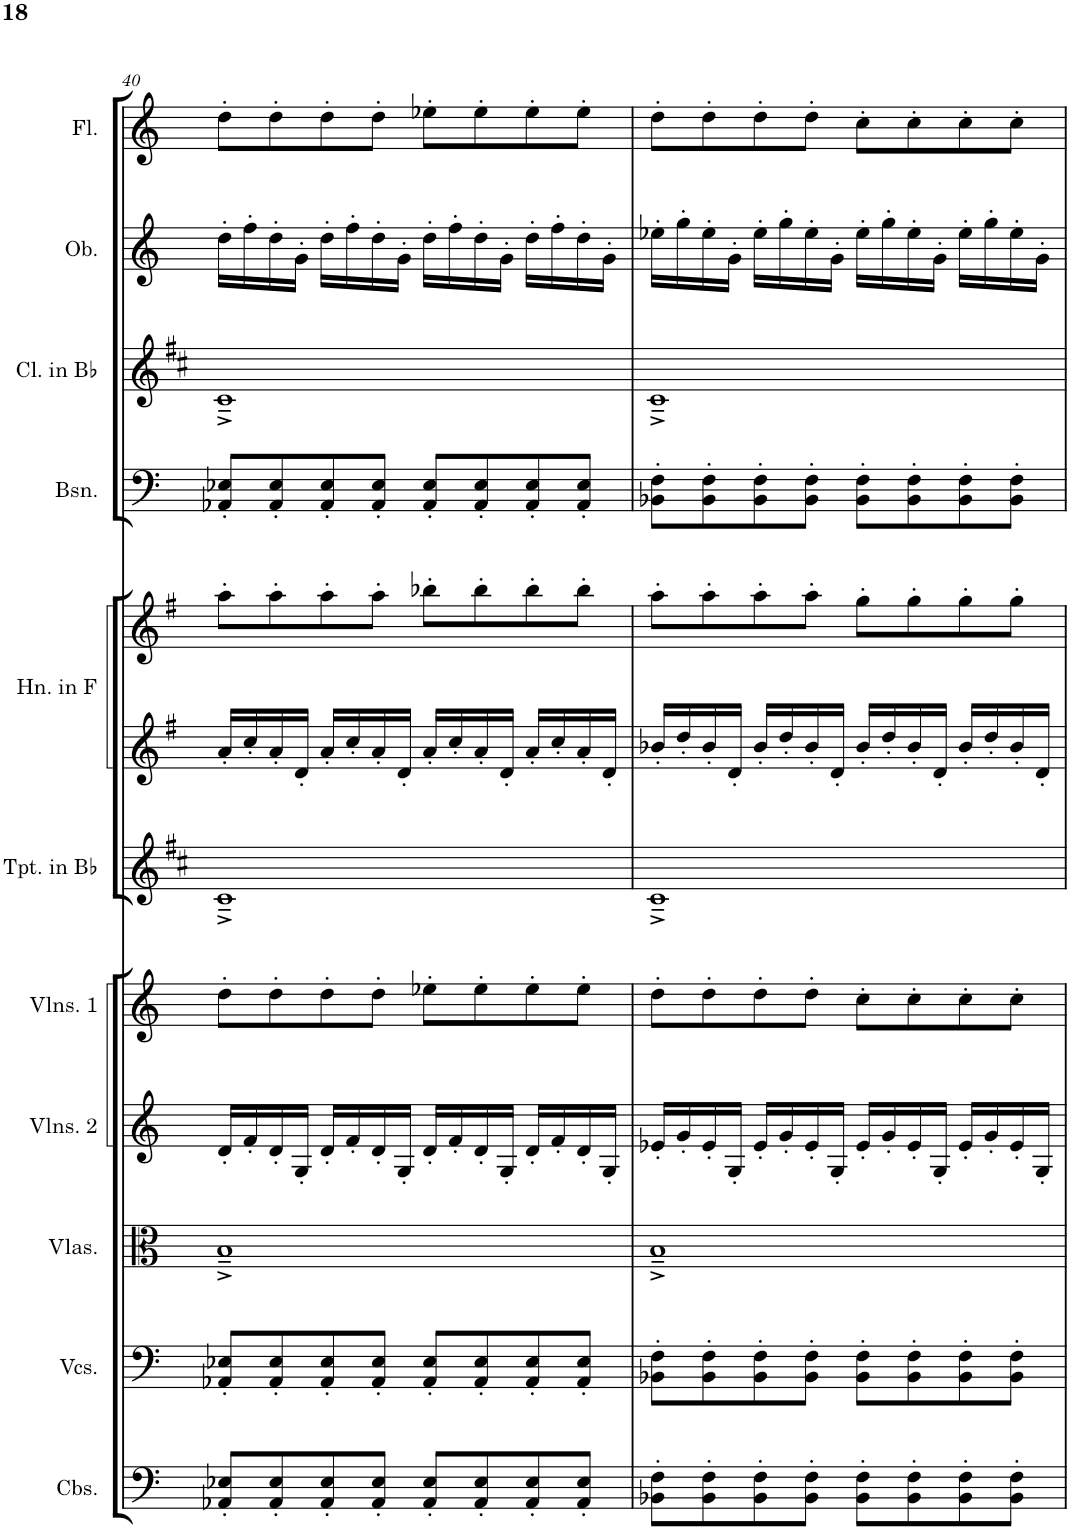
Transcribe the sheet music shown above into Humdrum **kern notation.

**kern	**kern	**kern	**kern	**kern	**kern	**kern	**kern	**kern	**kern	**kern	**kern
*part11	*part10	*part9	*part8	*part7	*part6	*part5	*part5	*part4	*part3	*part2	*part1
*staff12	*staff11	*staff10	*staff9	*staff8	*staff7	*staff6	*staff5	*staff4	*staff3	*staff2	*staff1
*I"Contrabasses	*I"Violoncellos	*I"Violas	*I"Violins 2	*I"Violins 1	*I"Trumpets in Bb	*I"Horns in F	*	*I"Bassoons	*I"Clarinets in Bb	*I"Oboes	*I"Flutes
*I'Cbs.	*I'Vcs.	*I'Vlas.	*I'Vlns. 2	*I'Vlns. 1	*I'Tpt. in Bb	*I'Hn. in F	*	*I'Bsn.	*I'Cl. in Bb	*I'Ob.	*I'Fl.
!!LO:PB:g=z
*clefF4	*clefF4	*clefC3	*clefG2	*clefG2	*clefG2	*clefG2	*clefG2	*clefF4	*clefG2	*clefG2	*clefG2
*Trd7c12	*	*	*	*	*Trd1c2	*Trd4c7	*Trd4c7	*	*Trd1c2	*	*
*k[]	*k[]	*k[]	*k[]	*k[]	*k[f#c#]	*k[f#]	*k[f#]	*k[]	*k[f#c#]	*k[]	*k[]
*M4/4	*M4/4	*M4/4	*M4/4	*M4/4	*M4/4	*M4/4	*M4/4	*M4/4	*M4/4	*M4/4	*M4/4
=40	=40	=40	=40	=40	=40	=40	=40	=40	=40	=40	=40
8AA-X/' 8E-X/'L	8AA-X/' 8E-X/'L	1B~^	16d'/LL	8dd'\L	1c#~^	16a'/LL	8aa'\L	8AA-X/' 8E-X/'L	1c#~^	16dd'\LL	8dd'\L
.	.	.	16f'/	.	.	16cc'/	.	.	.	16ff'\	.
8AA-/' 8E-/'	8AA-/' 8E-/'	.	16d'/	8dd'\	.	16a'/	8aa'\	8AA-/' 8E-/'	.	16dd'\	8dd'\
.	.	.	16G'/JJ	.	.	16d'/JJ	.	.	.	16g'\JJ	.
8AA-/' 8E-/'	8AA-/' 8E-/'	.	16d'/LL	8dd'\	.	16a'/LL	8aa'\	8AA-/' 8E-/'	.	16dd'\LL	8dd'\
.	.	.	16f'/	.	.	16cc'/	.	.	.	16ff'\	.
8AA-/' 8E-/'J	8AA-/' 8E-/'J	.	16d'/	8dd'\J	.	16a'/	8aa'\J	8AA-/' 8E-/'J	.	16dd'\	8dd'\J
.	.	.	16G'/JJ	.	.	16d'/JJ	.	.	.	16g'\JJ	.
8AA-/' 8E-/'L	8AA-/' 8E-/'L	.	16d'/LL	8ee-X'\L	.	16a'/LL	8bb-X'\L	8AA-/' 8E-/'L	.	16dd'\LL	8ee-X'\L
.	.	.	16f'/	.	.	16cc'/	.	.	.	16ff'\	.
8AA-/' 8E-/'	8AA-/' 8E-/'	.	16d'/	8ee-'\	.	16a'/	8bb-'\	8AA-/' 8E-/'	.	16dd'\	8ee-'\
.	.	.	16G'/JJ	.	.	16d'/JJ	.	.	.	16g'\JJ	.
8AA-/' 8E-/'	8AA-/' 8E-/'	.	16d'/LL	8ee-'\	.	16a'/LL	8bb-'\	8AA-/' 8E-/'	.	16dd'\LL	8ee-'\
.	.	.	16f'/	.	.	16cc'/	.	.	.	16ff'\	.
8AA-/' 8E-/'J	8AA-/' 8E-/'J	.	16d'/	8ee-'\J	.	16a'/	8bb-'\J	8AA-/' 8E-/'J	.	16dd'\	8ee-'\J
.	.	.	16G'/JJ	.	.	16d'/JJ	.	.	.	16g'\JJ	.
=41	=41	=41	=41	=41	=41	=41	=41	=41	=41	=41	=41
8BB-X\' 8F\'L	8BB-X\' 8F\'L	1B~^	16e-X'/LL	8dd'\L	1c#~^	16b-X'/LL	8aa'\L	8BB-X\' 8F\'L	1c#~^	16ee-X'\LL	8dd'\L
.	.	.	16g'/	.	.	16dd'/	.	.	.	16gg'\	.
8BB-\' 8F\'	8BB-\' 8F\'	.	16e-'/	8dd'\	.	16b-'/	8aa'\	8BB-\' 8F\'	.	16ee-'\	8dd'\
.	.	.	16G'/JJ	.	.	16d'/JJ	.	.	.	16g'\JJ	.
8BB-\' 8F\'	8BB-\' 8F\'	.	16e-'/LL	8dd'\	.	16b-'/LL	8aa'\	8BB-\' 8F\'	.	16ee-'\LL	8dd'\
.	.	.	16g'/	.	.	16dd'/	.	.	.	16gg'\	.
8BB-\' 8F\'J	8BB-\' 8F\'J	.	16e-'/	8dd'\J	.	16b-'/	8aa'\J	8BB-\' 8F\'J	.	16ee-'\	8dd'\J
.	.	.	16G'/JJ	.	.	16d'/JJ	.	.	.	16g'\JJ	.
8BB-\' 8F\'L	8BB-\' 8F\'L	.	16e-'/LL	8cc'\L	.	16b-'/LL	8gg'\L	8BB-\' 8F\'L	.	16ee-'\LL	8cc'\L
.	.	.	16g'/	.	.	16dd'/	.	.	.	16gg'\	.
8BB-\' 8F\'	8BB-\' 8F\'	.	16e-'/	8cc'\	.	16b-'/	8gg'\	8BB-\' 8F\'	.	16ee-'\	8cc'\
.	.	.	16G'/JJ	.	.	16d'/JJ	.	.	.	16g'\JJ	.
8BB-\' 8F\'	8BB-\' 8F\'	.	16e-'/LL	8cc'\	.	16b-'/LL	8gg'\	8BB-\' 8F\'	.	16ee-'\LL	8cc'\
.	.	.	16g'/	.	.	16dd'/	.	.	.	16gg'\	.
8BB-\' 8F\'J	8BB-\' 8F\'J	.	16e-'/	8cc'\J	.	16b-'/	8gg'\J	8BB-\' 8F\'J	.	16ee-'\	8cc'\J
.	.	.	16G'/JJ	.	.	16d'/JJ	.	.	.	16g'\JJ	.
=	=	=	=	=	=	=	=	=	=	=	=
*-	*-	*-	*-	*-	*-	*-	*-	*-	*-	*-	*-
